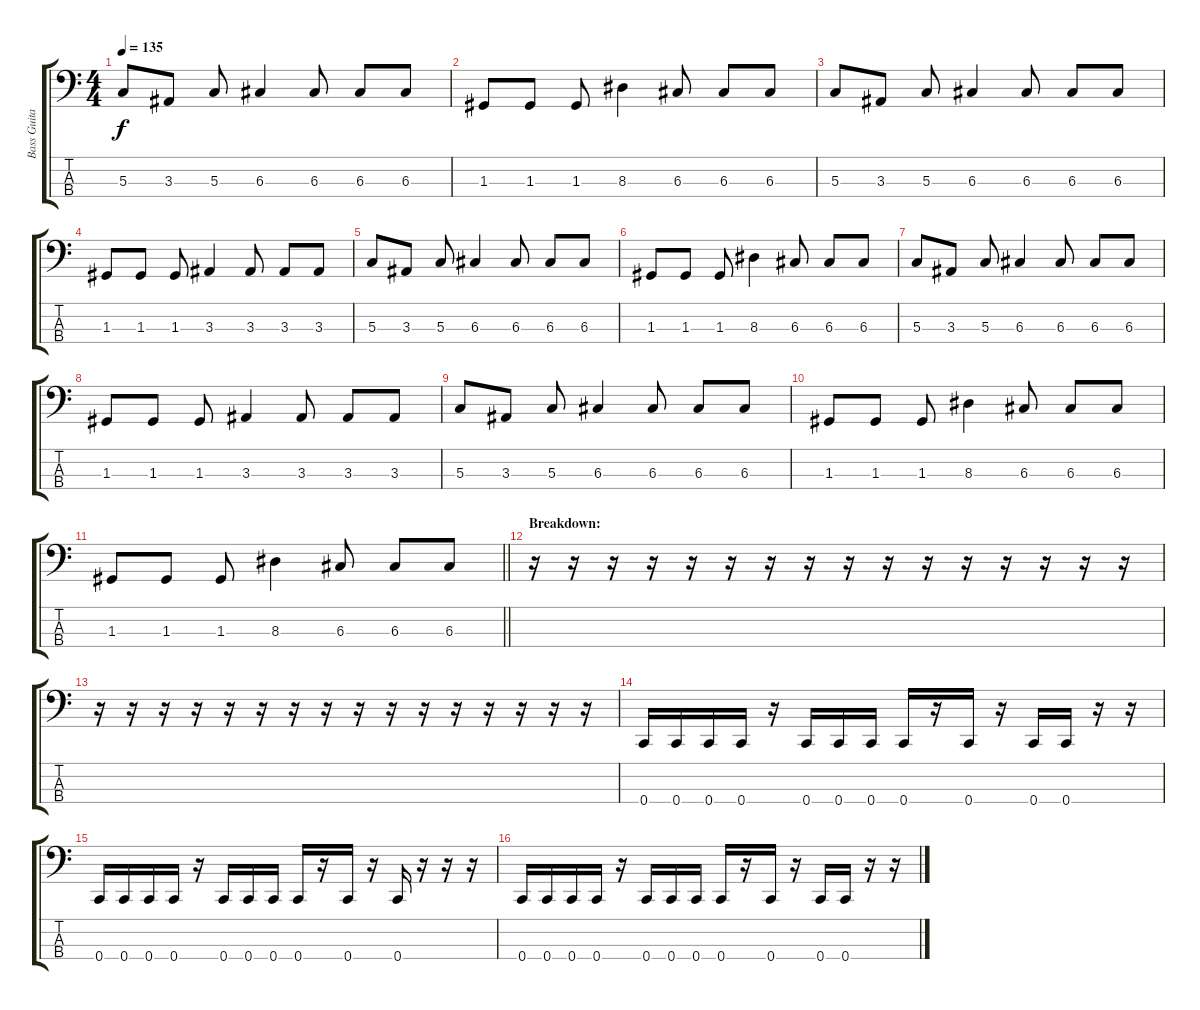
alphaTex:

\track ("Bass Guitar" "Bass Guita") {instrument electricbasspick}
\staff {score tabs}
\tuning (F2 C2 G1 C1) {hide}
\ts (4 4)
\tempo 135
\clef f4
\ks c
5.3.8{dy f} 3.3.8 5.3.8 6.3.4 6.3.8 6.3.8 6.3.8 |
1.3.8 1.3.8 1.3.8 8.3.4 6.3.8 6.3.8 6.3.8 |
5.3.8 3.3.8 5.3.8 6.3.4 6.3.8 6.3.8 6.3.8 |
1.3.8 1.3.8 1.3.8 3.3.4 3.3.8 3.3.8 3.3.8 |
5.3.8 3.3.8 5.3.8 6.3.4 6.3.8 6.3.8 6.3.8 |
1.3.8 1.3.8 1.3.8 8.3.4 6.3.8 6.3.8 6.3.8 |
5.3.8 3.3.8 5.3.8 6.3.4 6.3.8 6.3.8 6.3.8 |
1.3.8 1.3.8 1.3.8 3.3.4 3.3.8 3.3.8 3.3.8 |
5.3.8 3.3.8 5.3.8 6.3.4 6.3.8 6.3.8 6.3.8 |
1.3.8 1.3.8 1.3.8 8.3.4 6.3.8 6.3.8 6.3.8 |
\barLineRight lightlight
1.3.8 1.3.8 1.3.8 8.3.4 6.3.8 6.3.8 6.3.8 |
\section ("" "Breakdown:")
r.16 r.16 r.16 r.16 r.16 r.16 r.16 r.16 r.16 r.16 r.16 r.16 r.16 r.16 r.16 r.16 |
r.16 r.16 r.16 r.16 r.16 r.16 r.16 r.16 r.16 r.16 r.16 r.16 r.16 r.16 r.16 r.16 |
0.4.16 0.4.16 0.4.16 0.4.16 r.16 0.4.16 0.4.16 0.4.16 0.4.16 r.16 0.4.16 r.16 0.4.16 0.4.16 r.16 r.16 |
0.4.16 0.4.16 0.4.16 0.4.16 r.16 0.4.16 0.4.16 0.4.16 0.4.16 r.16 0.4.16 r.16 0.4.16 r.16 r.16 r.16 |
0.4.16 0.4.16 0.4.16 0.4.16 r.16 0.4.16 0.4.16 0.4.16 0.4.16 r.16 0.4.16 r.16 0.4.16 0.4.16 r.16 r.16
